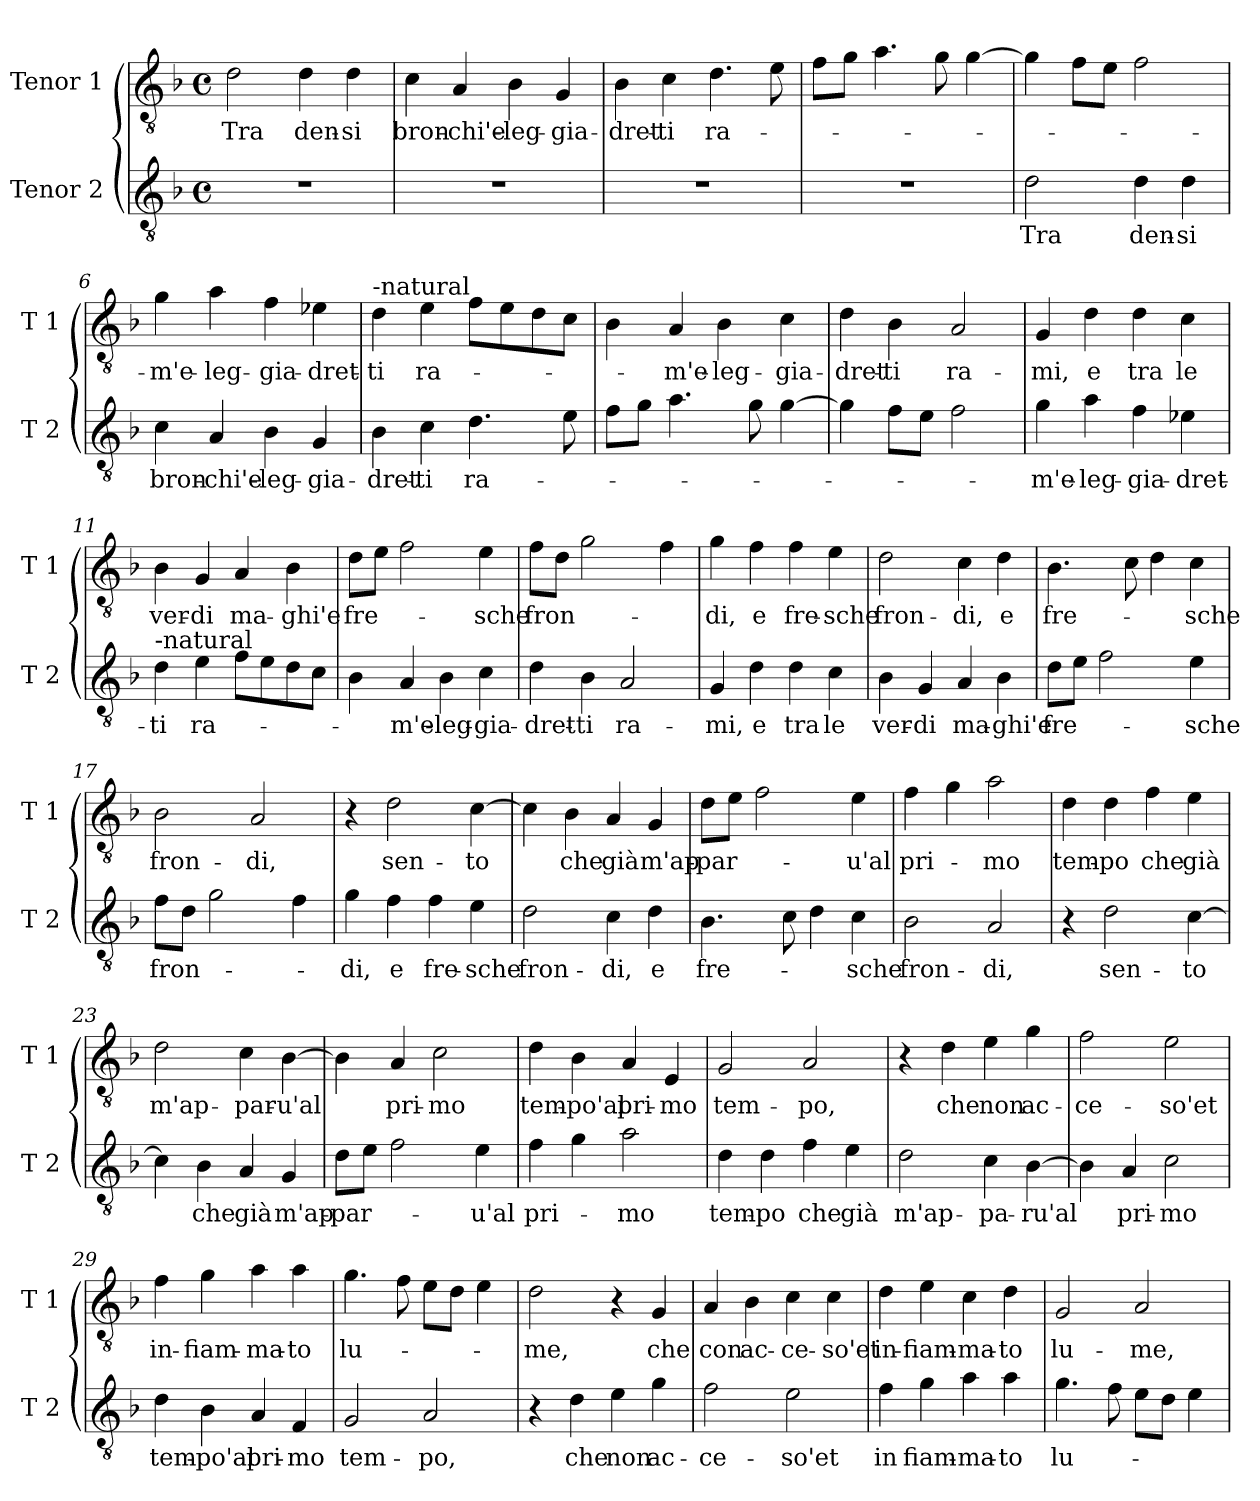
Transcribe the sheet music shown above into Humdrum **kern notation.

**kern	**text	**kern	**text
*part2	*part2	*part1	*part1
*staff2	*staff2	*staff1	*staff1
*I"Tenor 2	*	*I"Tenor 1	*
*I'T 2	*	*I'T 1	*
*clefGv2	*	*clefGv2	*
*k[b-]	*	*k[b-]	*
*F:	*	*F:	*
*M4/4	*	*M4/4	*
*met(c)	*	*met(c)	*
=1	=1	=1	=1
!	!	!	!LO:LY:b
1r	.	2d\	Tra
!	!	!	!LO:LY:b
.	.	4d\	den-
!	!	!	!LO:LY:b
.	.	4d\	-si
=2	=2	=2	=2
!	!	!	!LO:LY:b
1r	.	4c\	bron-
!	!	!	!LO:LY:b
.	.	4A/	-chi'e-
!	!	!	!LO:LY:b
.	.	4B-\	-leg-
!	!	!	!LO:LY:b
.	.	4G/	-gia-
=3	=3	=3	=3
!	!	!	!LO:LY:b
1r	.	4B-\	-dret-
!	!	!	!LO:LY:b
.	.	4c\	-ti
!	!	!	!LO:LY:b
.	.	4.d\	ra-
.	.	8e\	.
=4	=4	=4	=4
1r	.	8f\L	.
.	.	8g\J	.
.	.	4.a\	.
.	.	8g\	.
.	.	[4g\	.
=5	=5	=5	=5
!	!LO:LY:b	!	!
2d\	Tra	4g\]	.
.	.	8f\L	.
.	.	8e\J	.
!	!LO:LY:b	!	!
4d\	den-	2f\	.
!	!LO:LY:b	!	!
4d\	-si	.	.
!!LO:LB:g=z
=6	=6	=6	=6
!	!LO:LY:b	!	!LO:LY:b
4c\	bron-	4g\	-m'e-
!	!LO:LY:b	!	!LO:LY:b
4A/	-chi'e-	4a\	-leg-
!	!LO:LY:b	!	!LO:LY:b
4B-\	-leg-	4f\	-gia-
!	!LO:LY:b	!	!LO:LY:b
4G/	-gia-	4e-X\	-dret-
=7	=7	=7	=7
!	!	!LO:TX:a:t=-natural	!
!	!LO:LY:b	!	!LO:LY:b
4B-\	-dret-	4d\	-ti
!	!LO:LY:b	!	!LO:LY:b
4c\	-ti	4e\	ra-
!	!LO:LY:b	!	!
4.d\	ra-	8f\L	.
.	.	8e\	.
.	.	8d\	.
8e\	.	8c\J	.
=8	=8	=8	=8
8f\L	.	4B-\	.
8g\J	.	.	.
!	!	!	!LO:LY:b
4.a\	.	4A/	-m'e-
!	!	!	!LO:LY:b
.	.	4B-\	-leg-
8g\	.	.	.
!	!	!	!LO:LY:b
[4g\	.	4c\	-gia-
=9	=9	=9	=9
!	!	!	!LO:LY:b
4g\]	.	4d\	-dret-
!	!	!	!LO:LY:b
8f\L	.	4B-\	-ti
8e\J	.	.	.
!	!	!	!LO:LY:b
2f\	.	2A/	ra-
=10	=10	=10	=10
!	!LO:LY:b	!	!LO:LY:b
4g\	-m'e-	4G/	-mi,
!	!LO:LY:b	!	!LO:LY:b
4a\	-leg-	4d\	e
!	!LO:LY:b	!	!LO:LY:b
4f\	-gia-	4d\	tra
!	!LO:LY:b	!	!LO:LY:b
4e-X\	-dret-	4c\	le
!!LO:LB:g=z
=11	=11	=11	=11
!LO:TX:a:t=-natural	!	!	!
!	!LO:LY:b	!	!LO:LY:b
4d\	-ti	4B-\	ver-
!	!LO:LY:b	!	!LO:LY:b
4e\	ra-	4G/	-di
!	!	!	!LO:LY:b
8f\L	.	4A/	ma-
8e\	.	.	.
!	!	!	!LO:LY:b
8d\	.	4B-\	-ghi'e
8c\J	.	.	.
=12	=12	=12	=12
!	!	!	!LO:LY:b
4B-\	.	8d\L	fre-
.	.	8e\J	.
!	!LO:LY:b	!	!
4A/	-m'e-	2f\	.
!	!LO:LY:b	!	!
4B-\	-leg-	.	.
!	!LO:LY:b	!	!LO:LY:b
4c\	-gia-	4e\	-sche
=13	=13	=13	=13
!	!LO:LY:b	!	!LO:LY:b
4d\	-dret-	8f\L	fron-
.	.	8d\J	.
!	!LO:LY:b	!	!
4B-\	-ti	2g\	.
!	!LO:LY:b	!	!
2A/	ra-	.	.
.	.	4f\	.
=14	=14	=14	=14
!	!LO:LY:b	!	!LO:LY:b
4G/	-mi,	4g\	-di,
!	!LO:LY:b	!	!LO:LY:b
4d\	e	4f\	e
!	!LO:LY:b	!	!LO:LY:b
4d\	tra	4f\	fre-
!	!LO:LY:b	!	!LO:LY:b
4c\	le	4e\	-sche
=15	=15	=15	=15
!	!LO:LY:b	!	!LO:LY:b
4B-\	ver-	2d\	fron-
!	!LO:LY:b	!	!
4G/	-di	.	.
!	!LO:LY:b	!	!LO:LY:b
4A/	ma-	4c\	-di,
!	!LO:LY:b	!	!LO:LY:b
4B-\	-ghi'e	4d\	e
!!LO:LB:g=z
=16	=16	=16	=16
!	!LO:LY:b	!	!LO:LY:b
8d\L	fre-	4.B-\	fre-
8e\J	.	.	.
2f\	.	.	.
.	.	8c\	.
.	.	4d\	.
!	!LO:LY:b	!	!LO:LY:b
4e\	-sche	4c\	-sche
=17	=17	=17	=17
!	!LO:LY:b	!	!LO:LY:b
8f\L	fron-	2B-\	fron-
8d\J	.	.	.
2g\	.	.	.
!	!	!	!LO:LY:b
.	.	2A/	-di,
4f\	.	.	.
=18	=18	=18	=18
!	!LO:LY:b	!	!
4g\	-di,	4r	.
!	!LO:LY:b	!	!LO:LY:b
4f\	e	2d\	sen-
!	!LO:LY:b	!	!
4f\	fre-	.	.
!	!LO:LY:b	!	!LO:LY:b
4e\	-sche	[4c\	-to
=19	=19	=19	=19
!	!LO:LY:b	!	!
2d\	fron-	4c\]	.
!	!	!	!LO:LY:b
.	.	4B-\	che
!	!LO:LY:b	!	!LO:LY:b
4c\	-di,	4A/	già
!	!LO:LY:b	!	!LO:LY:b
4d\	e	4G/	m'ap-
=20	=20	=20	=20
!	!LO:LY:b	!	!LO:LY:b
4.B-\	fre-	8d\L	-par-
.	.	8e\J	.
.	.	2f\	.
8c\	.	.	.
4d\	.	.	.
!	!LO:LY:b	!	!LO:LY:b
4c\	-sche	4e\	-u'al
!!LO:LB:g=z
=21	=21	=21	=21
!	!LO:LY:b	!	!LO:LY:b
2B-\	fron-	4f\	pri-
.	.	4g\	.
!	!LO:LY:b	!	!LO:LY:b
2A/	-di,	2a\	-mo
=22	=22	=22	=22
!	!	!	!LO:LY:b
4r	.	4d\	tem-
!	!LO:LY:b	!	!LO:LY:b
2d\	sen-	4d\	-po
!	!	!	!LO:LY:b
.	.	4f\	che
!	!LO:LY:b	!	!LO:LY:b
[4c\	-to	4e\	già
=23	=23	=23	=23
!	!	!	!LO:LY:b
4c\]	.	2d\	m'ap-
!	!LO:LY:b	!	!
4B-\	che	.	.
!	!LO:LY:b	!	!LO:LY:b
4A/	già	4c\	-par-
!	!LO:LY:b	!	!LO:LY:b
4G/	m'ap-	[4B-\	-u'al
=24	=24	=24	=24
!	!LO:LY:b	!	!
8d\L	-par-	4B-\]	.
8e\J	.	.	.
!	!	!	!LO:LY:b
2f\	.	4A/	pri-
!	!	!	!LO:LY:b
.	.	2c\	-mo
!	!LO:LY:b	!	!
4e\	-u'al	.	.
=25	=25	=25	=25
!	!LO:LY:b	!	!LO:LY:b
4f\	pri-	4d\	tem-
!	!	!	!LO:LY:b
4g\	.	4B-\	-po'al
!	!LO:LY:b	!	!LO:LY:b
2a\	-mo	4A/	pri-
!	!	!	!LO:LY:b
.	.	4E/	-mo
!!LO:PB:g=z
=26	=26	=26	=26
!	!LO:LY:b	!	!LO:LY:b
4d\	tem-	2G/	tem-
!	!LO:LY:b	!	!
4d\	-po	.	.
!	!LO:LY:b	!	!LO:LY:b
4f\	che	2A/	-po,
!	!LO:LY:b	!	!
4e\	già	.	.
=27	=27	=27	=27
!	!LO:LY:b	!	!
2d\	m'ap-	4r	.
!	!	!	!LO:LY:b
.	.	4d\	che
!	!LO:LY:b	!	!LO:LY:b
4c\	-pa-	4e\	non
!	!LO:LY:b	!	!LO:LY:b
[4B-\	-ru'al	4g\	ac-
=28	=28	=28	=28
!	!	!	!LO:LY:b
4B-\]	.	2f\	-ce-
!	!LO:LY:b	!	!
4A/	pri-	.	.
!	!LO:LY:b	!	!LO:LY:b
2c\	-mo	2e\	-so'et
=29	=29	=29	=29
!	!LO:LY:b	!	!LO:LY:b
4d\	tem-	4f\	in-
!	!LO:LY:b	!	!LO:LY:b
4B-\	-po'al	4g\	-fiam-
!	!LO:LY:b	!	!LO:LY:b
4A/	pri-	4a\	-ma-
!	!LO:LY:b	!	!LO:LY:b
4F/	-mo	4a\	-to
=30	=30	=30	=30
!	!LO:LY:b	!	!LO:LY:b
2G/	tem-	4.g\	lu-
.	.	8f\	.
!	!LO:LY:b	!	!
2A/	-po,	8e\L	.
.	.	8d\J	.
.	.	4e\	.
!!LO:LB:g=z
=31	=31	=31	=31
!	!	!	!LO:LY:b
4r	.	2d\	-me,
!	!LO:LY:b	!	!
4d\	che	.	.
!	!LO:LY:b	!	!
4e\	non	4r	.
!	!LO:LY:b	!	!LO:LY:b
4g\	ac-	4G/	che
=32	=32	=32	=32
!	!LO:LY:b	!	!LO:LY:b
2f\	-ce-	4A/	con
!	!	!	!LO:LY:b
.	.	4B-\	ac-
!	!LO:LY:b	!	!LO:LY:b
2e\	-so'et	4c\	-ce-
!	!	!	!LO:LY:b
.	.	4c\	-so'et
=33	=33	=33	=33
!	!LO:LY:b	!	!LO:LY:b
4f\	in	4d\	in-
!	!LO:LY:b	!	!LO:LY:b
4g\	fiam-	4e\	-fiam-
!	!LO:LY:b	!	!LO:LY:b
4a\	-ma-	4c\	-ma-
!	!LO:LY:b	!	!LO:LY:b
4a\	-to	4d\	-to
=34	=34	=34	=34
!	!LO:LY:b	!	!LO:LY:b
4.g\	lu-	2G/	lu-
8f\	.	.	.
!	!	!	!LO:LY:b
8e\L	.	2A/	-me,
8d\J	.	.	.
4e\	.	.	.
=	=	=	=
*-	*-	*-	*-
